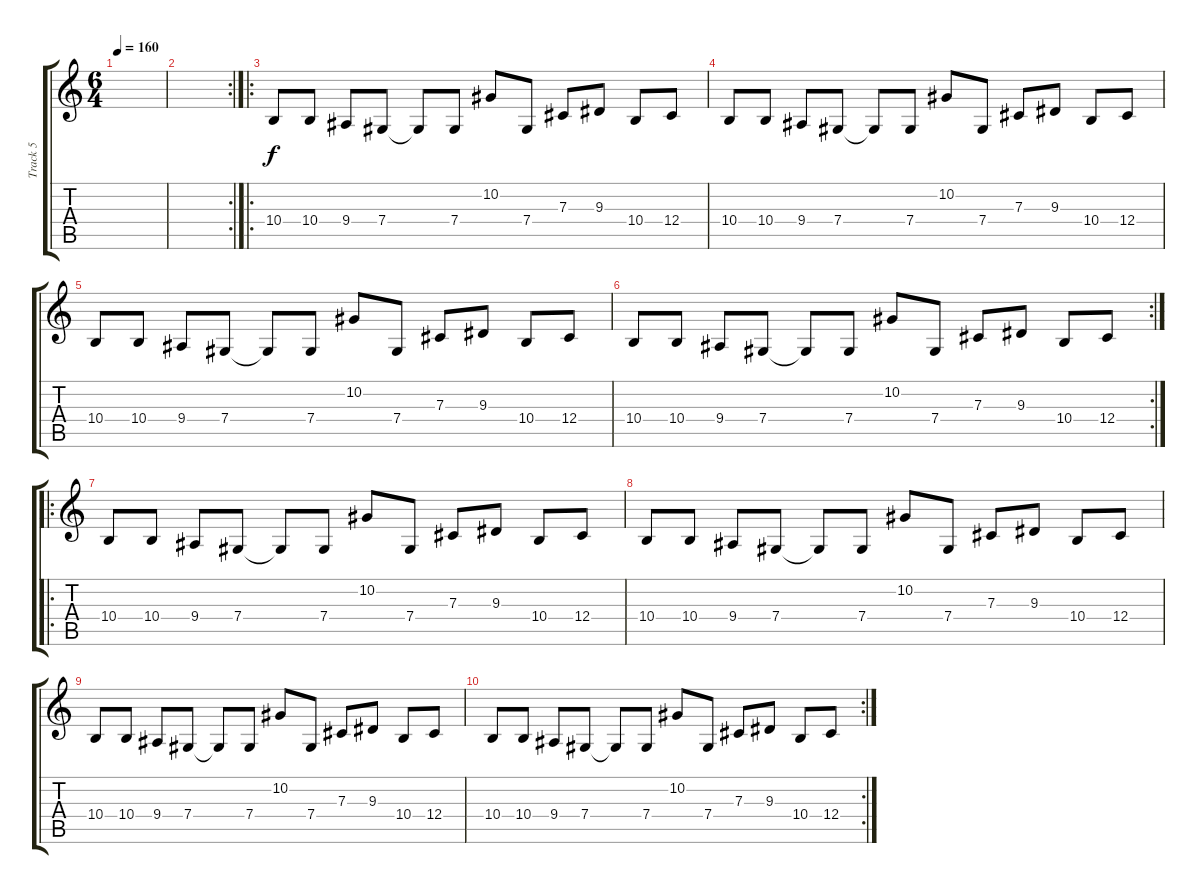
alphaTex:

\track ("Track 5" "Track 5") {instrument stringensemble1}
\staff {score tabs}
\tuning (Eb4 Bb3 Gb3 Db3 Ab2 Eb2) {hide}
\ts (6 4)
\tempo 160
\clef g2
\ks c
|
\rc 2
|
\ro
10.4.8 10.4.8 9.4.8 7.4.8 7.4{t}.8 7.4.8 10.2.8 7.4.8 7.3.8 9.3.8 10.4.8 12.4.8 |
10.4.8 10.4.8 9.4.8 7.4.8 7.4{t}.8 7.4.8 10.2.8 7.4.8 7.3.8 9.3.8 10.4.8 12.4.8 |
10.4.8 10.4.8 9.4.8 7.4.8 7.4{t}.8 7.4.8 10.2.8 7.4.8 7.3.8 9.3.8 10.4.8 12.4.8 |
\rc 2
10.4.8 10.4.8 9.4.8 7.4.8 7.4{t}.8 7.4.8 10.2.8 7.4.8 7.3.8 9.3.8 10.4.8 12.4.8 |
\ro
10.4.8 10.4.8 9.4.8 7.4.8 7.4{t}.8 7.4.8 10.2.8 7.4.8 7.3.8 9.3.8 10.4.8 12.4.8 |
10.4.8 10.4.8 9.4.8 7.4.8 7.4{t}.8 7.4.8 10.2.8 7.4.8 7.3.8 9.3.8 10.4.8 12.4.8 |
10.4.8 10.4.8 9.4.8 7.4.8 7.4{t}.8 7.4.8 10.2.8 7.4.8 7.3.8 9.3.8 10.4.8 12.4.8 |
\rc 2
10.4.8 10.4.8 9.4.8 7.4.8 7.4{t}.8 7.4.8 10.2.8 7.4.8 7.3.8 9.3.8 10.4.8 12.4.8
